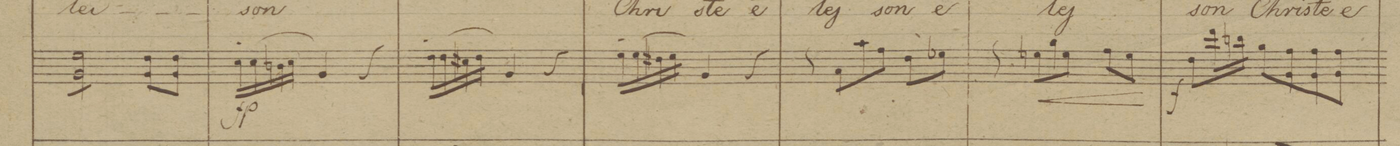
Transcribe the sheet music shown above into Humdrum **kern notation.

**kern	**dynam
*I"Violini	*
*clefG2	*
*k[b-]	*
*M3/4	*
*tremolo	*
8c/L	.
8c/	.
8c/	.
8c/J	.
*Xtremolo	*
8dL 8Bn/	.
8dJ 8B/	.
=28	=28
*tremolo	*
8eL 8c/	.
8G/	.
8e 8c/	.
8G/	.
8e 8c/	.
8G/J	.
=29	=29
8fL 8d/	.
8G/	.
8f 8d/	.
8G/	.
8f 8d/	.
8G/J	.
=30	=30
8eL 8c/	.
8G/	.
8e 8c/	.
8G/	.
8e 8c/	.
8G/J	.
=31	=31
8dL 8c/	.
8A/	.
8d 8c/	.
8A/	.
8d 8c/	.
8A/J	.
=32	=32
8eL 8c/	.
8G/	.
8e 8c/	.
8G/J	.
8d/L	.
8c/J	.
=33	=33
8Bn/L	f
16dd\L	.
16bn\JJ	.
8g/L	.
8d/	.
8d/	.
8d/J	.
=34	=34
*-	*-
